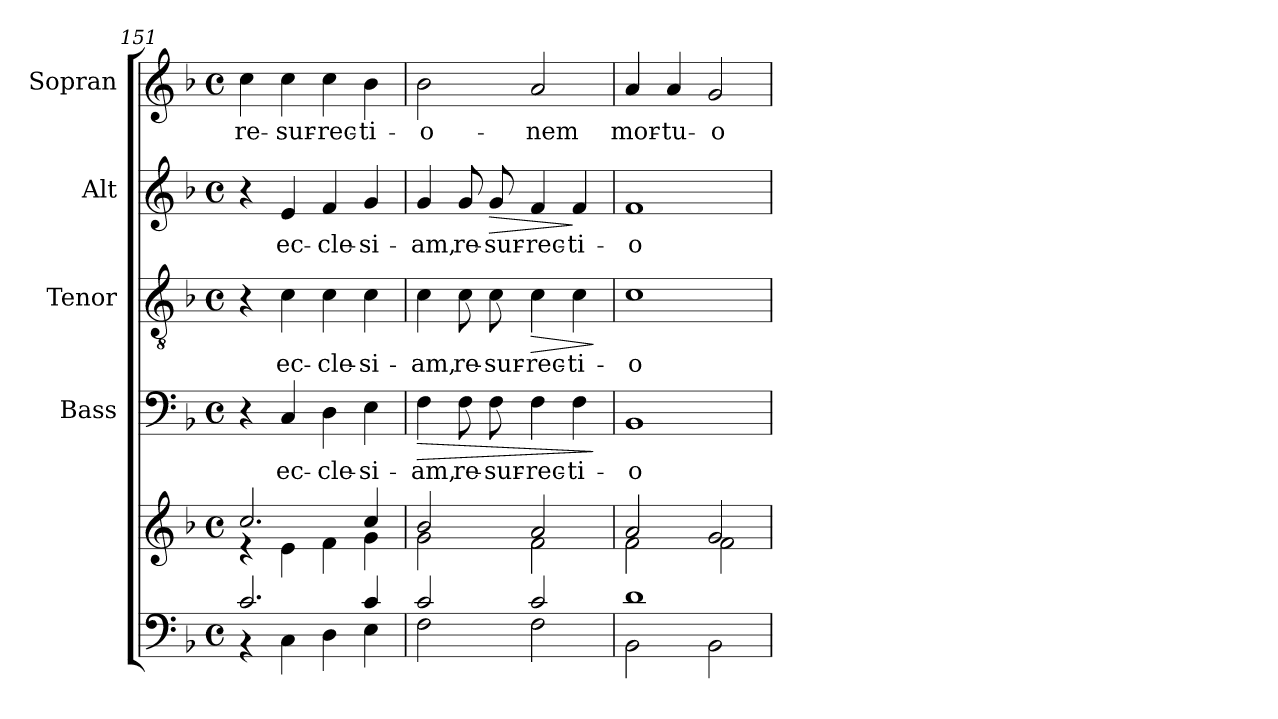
**kern	**kern	**kern	**text	**dynam	**kern	**text	**dynam	**kern	**text	**dynam	**kern	**text
*part5	*part5	*part4	*part4	*part4	*part3	*part3	*part3	*part2	*part2	*part2	*part1	*part1
*staff6	*staff5	*staff4	*staff4	*staff4	*staff3	*staff3	*staff3	*staff2	*staff2	*staff2	*staff1	*staff1
*	*	*I"Bass	*	*	*I"Tenor	*	*	*I"Alt	*	*	*I"Sopran	*
*	*	*I'B.	*	*	*I'T.	*	*	*I'A.	*	*	*I'S.	*
*clefF4	*clefG2	*clefF4	*	*	*clefGv2	*	*	*clefG2	*	*	*clefG2	*
*k[b-]	*k[b-]	*k[b-]	*	*	*k[b-]	*	*	*k[b-]	*	*	*k[b-]	*
*F:	*F:	*F:	*	*	*F:	*	*	*F:	*	*	*F:	*
*M4/4	*M4/4	*M4/4	*	*	*M4/4	*	*	*M4/4	*	*	*M4/4	*
*met(c)	*met(c)	*met(c)	*	*	*met(c)	*	*	*met(c)	*	*	*met(c)	*
=151	=151	=151	=151	=151	=151	=151	=151	=151	=151	=151	=151	=151
*^	*^	*	*	*	*	*	*	*	*	*	*	*
!	!	!	!	!	!	!	!	!	!	!	!	!	!	!LO:LY:b
2.c/	4r	2.cc/	4re	4r	.	.	4r	.	.	4r	.	.	4cc\	re-
!	!	!	!	!	!LO:LY:b	!	!	!LO:LY:b	!	!	!LO:LY:b	!	!	!LO:LY:b
.	4C\	.	4e\	4C/	ec-	.	4c\	ec-	.	4e/	ec-	.	4cc\	-sur-
!	!	!	!	!	!LO:LY:b	!	!	!LO:LY:b	!	!	!LO:LY:b	!	!	!LO:LY:b
.	4D\	.	4f\	4D\	-cle-	.	4c\	-cle-	.	4f/	-cle-	.	4cc\	-rec-
!	!	!	!	!	!LO:LY:b	!	!	!LO:LY:b	!	!	!LO:LY:b	!	!	!LO:LY:b
4c/	4E\	4cc/	4g\	4E\	-si-	.	4c\	-si-	.	4g/	-si-	.	4b-\	-ti-
=152	=152	=152	=152	=152	=152	=152	=152	=152	=152	=152	=152	=152	=152	=152
!	!	!	!	!	!LO:LY:b	!LO:HP:b	!	!LO:LY:b	!	!	!LO:LY:b	!	!	!LO:LY:b
2c/	2F\	2b-/	2g\	4F\	-am,	>	4c\	-am,	.	4g/	-am,	.	2b-\	-o-
!	!	!	!	!	!LO:LY:b	!	!	!LO:LY:b	!	!	!LO:LY:b	!	!	!
.	.	.	.	8F\	re-	.	8c\	re-	.	8g/	re-	.	.	.
!	!	!	!	!	!LO:LY:b	!	!	!LO:LY:b	!	!	!LO:LY:b	!LO:HP:b	!	!
.	.	.	.	8F\	-sur-	.	8c\	-sur-	.	8g/	-sur-	>	.	.
!	!	!	!	!	!LO:LY:b	!	!	!LO:LY:b	!LO:HP:b	!	!LO:LY:b	!	!	!LO:LY:b
2c/	2F\	2a/	2f\	4F\	-rec-	.	4c\	-rec-	>	4f/	-rec-	.	2a/	-nem
!	!	!	!	!	!LO:LY:b	!	!	!LO:LY:b	!	!	!LO:LY:b	!	!	!
.	.	.	.	4F\	-ti-	.	4c\	-ti-	.	4f/	-ti-	]	.	.
*v	*v	*	*	*	*	*	*	*	*	*	*	*	*	*
*	*v	*v	*	*	*	*	*	*	*	*	*	*	*
.	.	.	.	]	.	.	]	.	.	.	.	.
=153	=153	=153	=153	=153	=153	=153	=153	=153	=153	=153	=153	=153
*^	*^	*	*	*	*	*	*	*	*	*	*	*
!	!	!	!	!	!LO:LY:b	!	!	!LO:LY:b	!	!	!LO:LY:b	!	!	!LO:LY:b
1d	2BB-\	2a/	2f\	1BB-	-o-	.	1c	-o-	.	1f	-o-	.	4a/	mor-
!	!	!	!	!	!	!	!	!	!	!	!	!	!	!LO:LY:b
.	.	.	.	.	.	.	.	.	.	.	.	.	4a/	-tu-
!	!	!	!	!	!	!	!	!	!	!	!	!	!	!LO:LY:b
.	2BB-\	2g/	2f\	.	.	.	.	.	.	.	.	.	2g/	-o-
*v	*v	*	*	*	*	*	*	*	*	*	*	*	*	*
*	*v	*v	*	*	*	*	*	*	*	*	*	*	*
=	=	=	=	=	=	=	=	=	=	=	=	=
*-	*-	*-	*-	*-	*-	*-	*-	*-	*-	*-	*-	*-
